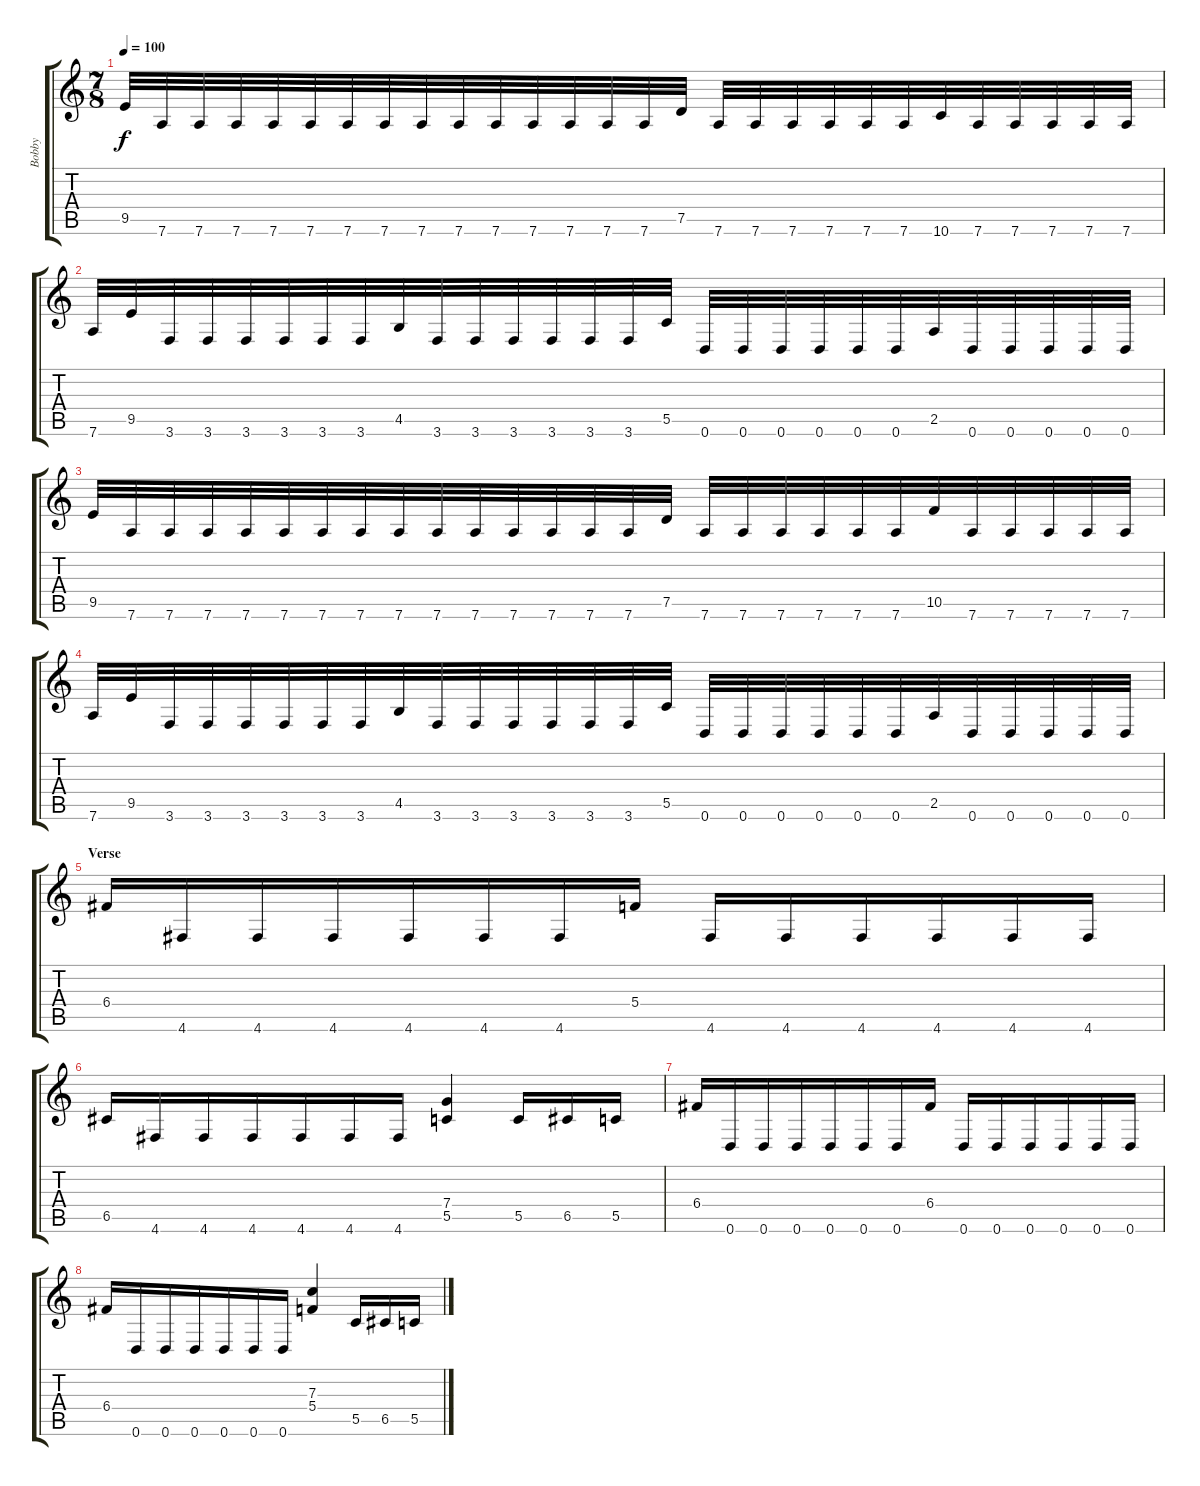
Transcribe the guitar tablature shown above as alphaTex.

\track ("Bobby" "Bobby") {instrument distortionguitar}
\staff {score tabs}
\tuning (D4 A3 F3 C3 G2 D2) {hide}
\ts (7 8)
\tempo 100
\clef g2
\ks c
9.5.32{dy f} 7.6.32 7.6.32 7.6.32 7.6.32 7.6.32 7.6.32 7.6.32 7.6.32 7.6.32 7.6.32 7.6.32 7.6.32 7.6.32 7.6.32 7.5.32 7.6.32 7.6.32 7.6.32 7.6.32 7.6.32 7.6.32 10.6.32 7.6.32 7.6.32 7.6.32 7.6.32 7.6.32 |
7.6.32 9.5.32 3.6.32 3.6.32 3.6.32 3.6.32 3.6.32 3.6.32 4.5.32 3.6.32 3.6.32 3.6.32 3.6.32 3.6.32 3.6.32 5.5.32 0.6.32 0.6.32 0.6.32 0.6.32 0.6.32 0.6.32 2.5.32 0.6.32 0.6.32 0.6.32 0.6.32 0.6.32 |
9.5.32 7.6.32 7.6.32 7.6.32 7.6.32 7.6.32 7.6.32 7.6.32 7.6.32 7.6.32 7.6.32 7.6.32 7.6.32 7.6.32 7.6.32 7.5.32 7.6.32 7.6.32 7.6.32 7.6.32 7.6.32 7.6.32 10.5.32 7.6.32 7.6.32 7.6.32 7.6.32 7.6.32 |
7.6.32 9.5.32 3.6.32 3.6.32 3.6.32 3.6.32 3.6.32 3.6.32 4.5.32 3.6.32 3.6.32 3.6.32 3.6.32 3.6.32 3.6.32 5.5.32 0.6.32 0.6.32 0.6.32 0.6.32 0.6.32 0.6.32 2.5.32 0.6.32 0.6.32 0.6.32 0.6.32 0.6.32 |
\section ("" "Verse")
6.4.16 4.6.16 4.6.16 4.6.16 4.6.16 4.6.16 4.6.16 5.4.16 4.6.16 4.6.16 4.6.16 4.6.16 4.6.16 4.6.16 |
6.5.16 4.6.16 4.6.16 4.6.16 4.6.16 4.6.16 4.6.16 (7.4 5.5).4 5.5.16 6.5.16 5.5.16 |
6.4.16 0.6.16 0.6.16 0.6.16 0.6.16 0.6.16 0.6.16 6.4.16 0.6.16 0.6.16 0.6.16 0.6.16 0.6.16 0.6.16 |
6.4.16 0.6.16 0.6.16 0.6.16 0.6.16 0.6.16 0.6.16 (7.3 5.4).4 5.5.16 6.5.16 5.5.16
